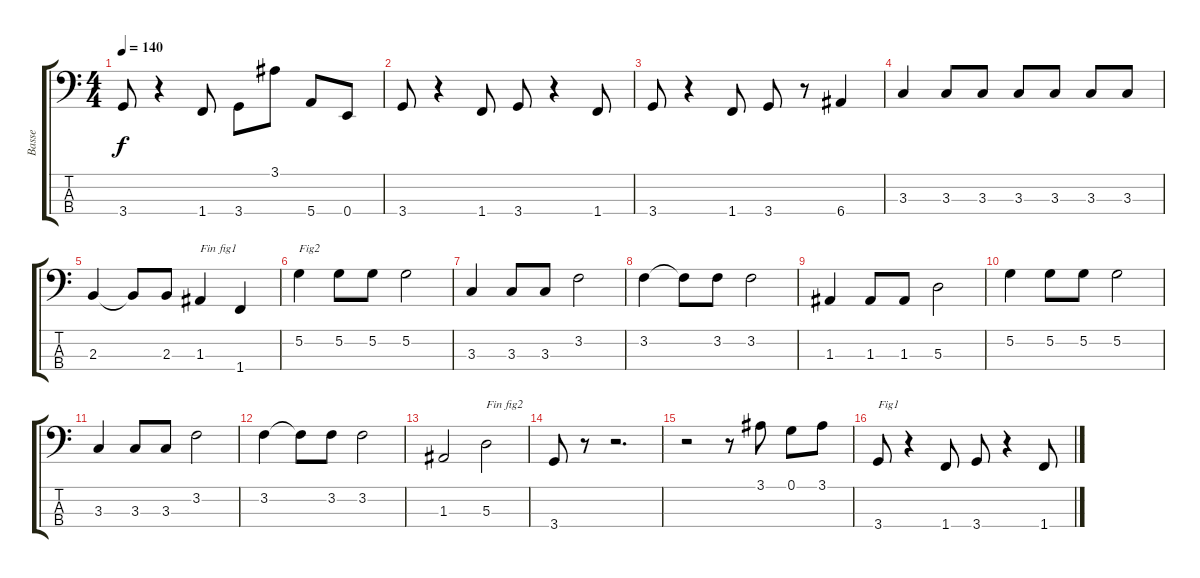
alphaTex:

\track ("Basse" "Basse") {instrument electricbasspick}
\staff {score tabs}
\tuning (G2 D2 A1 E1) {hide}
\ts (4 4)
\tempo 140
\clef f4
\ks c
3.4.8{dy f} r.4 1.4.8 3.4.8 3.1.8 5.4.8 0.4.8 |
3.4.8 r.4 1.4.8 3.4.8 r.4 1.4.8 |
3.4.8 r.4 1.4.8 3.4.8 r.8 6.4.4 |
3.3.4 3.3.8 3.3.8 3.3.8 3.3.8 3.3.8 3.3.8 |
2.3.4 2.3{t}.8 2.3.8 1.3.4{txt "Fin fig1"} 1.4.4 |
5.2.4{txt "Fig2"} 5.2.8 5.2.8 5.2.2 |
3.3.4 3.3.8 3.3.8 3.2.2 |
3.2.4 3.2{t}.8 3.2.8 3.2.2 |
1.3.4 1.3.8 1.3.8 5.3.2 |
5.2.4 5.2.8 5.2.8 5.2.2 |
3.3.4 3.3.8 3.3.8 3.2.2 |
3.2.4 3.2{t}.8 3.2.8 3.2.2 |
1.3.2 5.3.2{txt "Fin fig2"} |
3.4.8 r.8 r.2{d} |
r.2 r.8 3.1.8 0.1.8 3.1.8 |
3.4.8{txt "Fig1"} r.4 1.4.8 3.4.8 r.4 1.4.8
